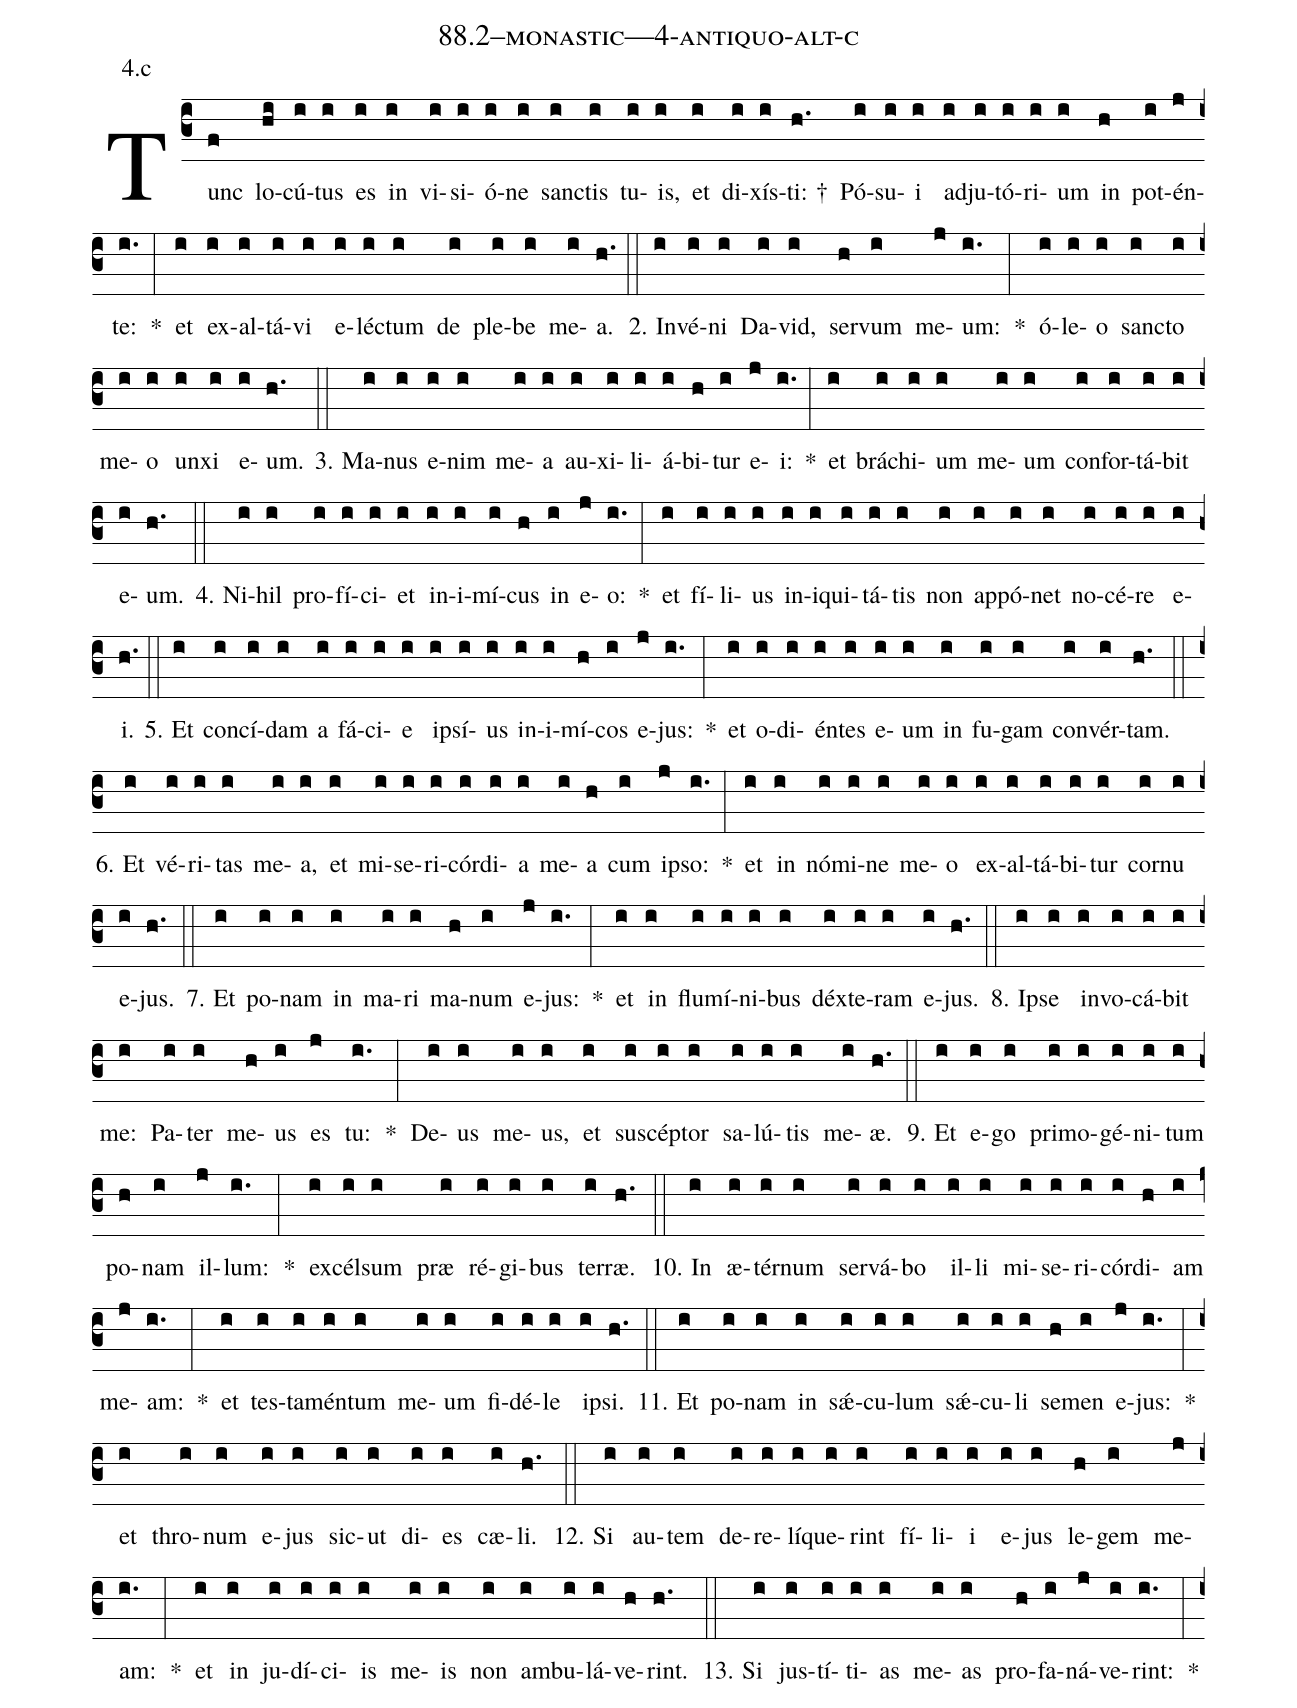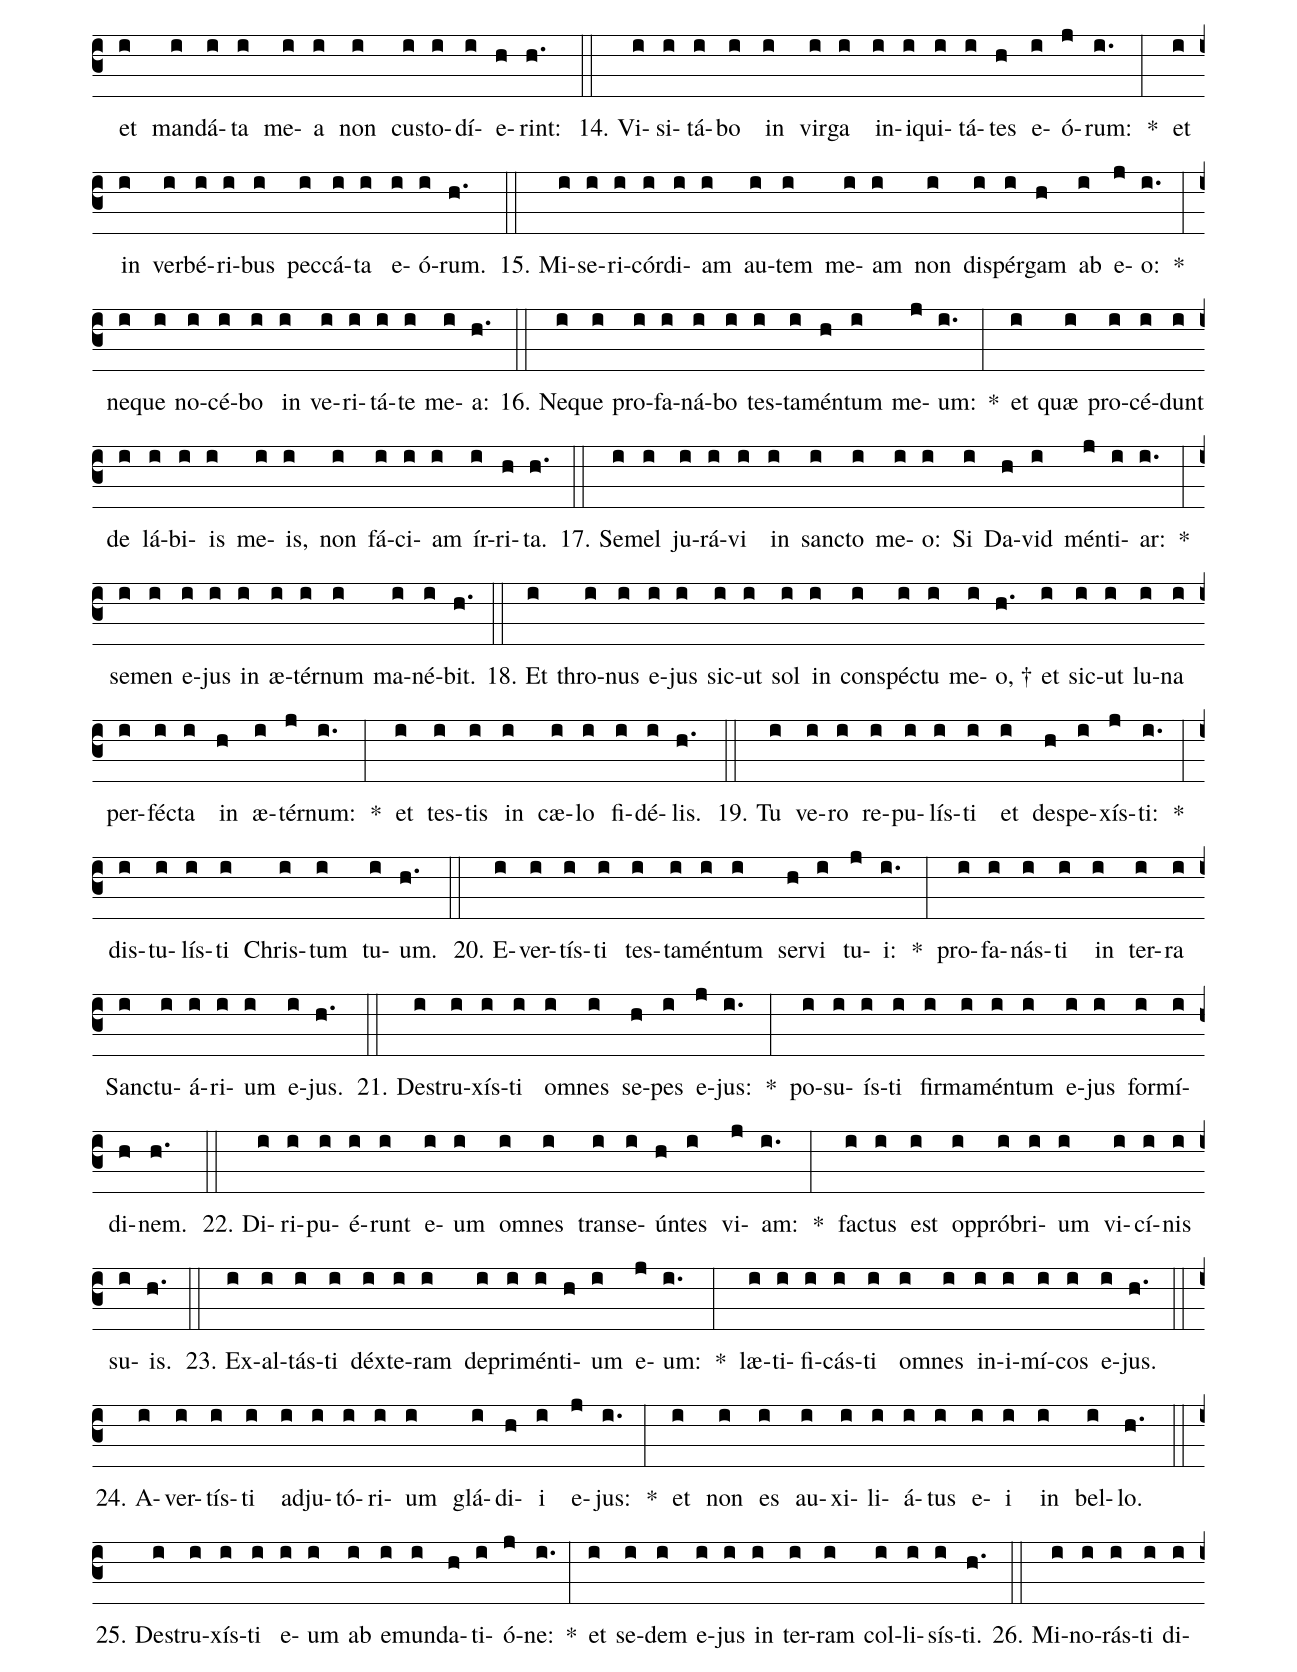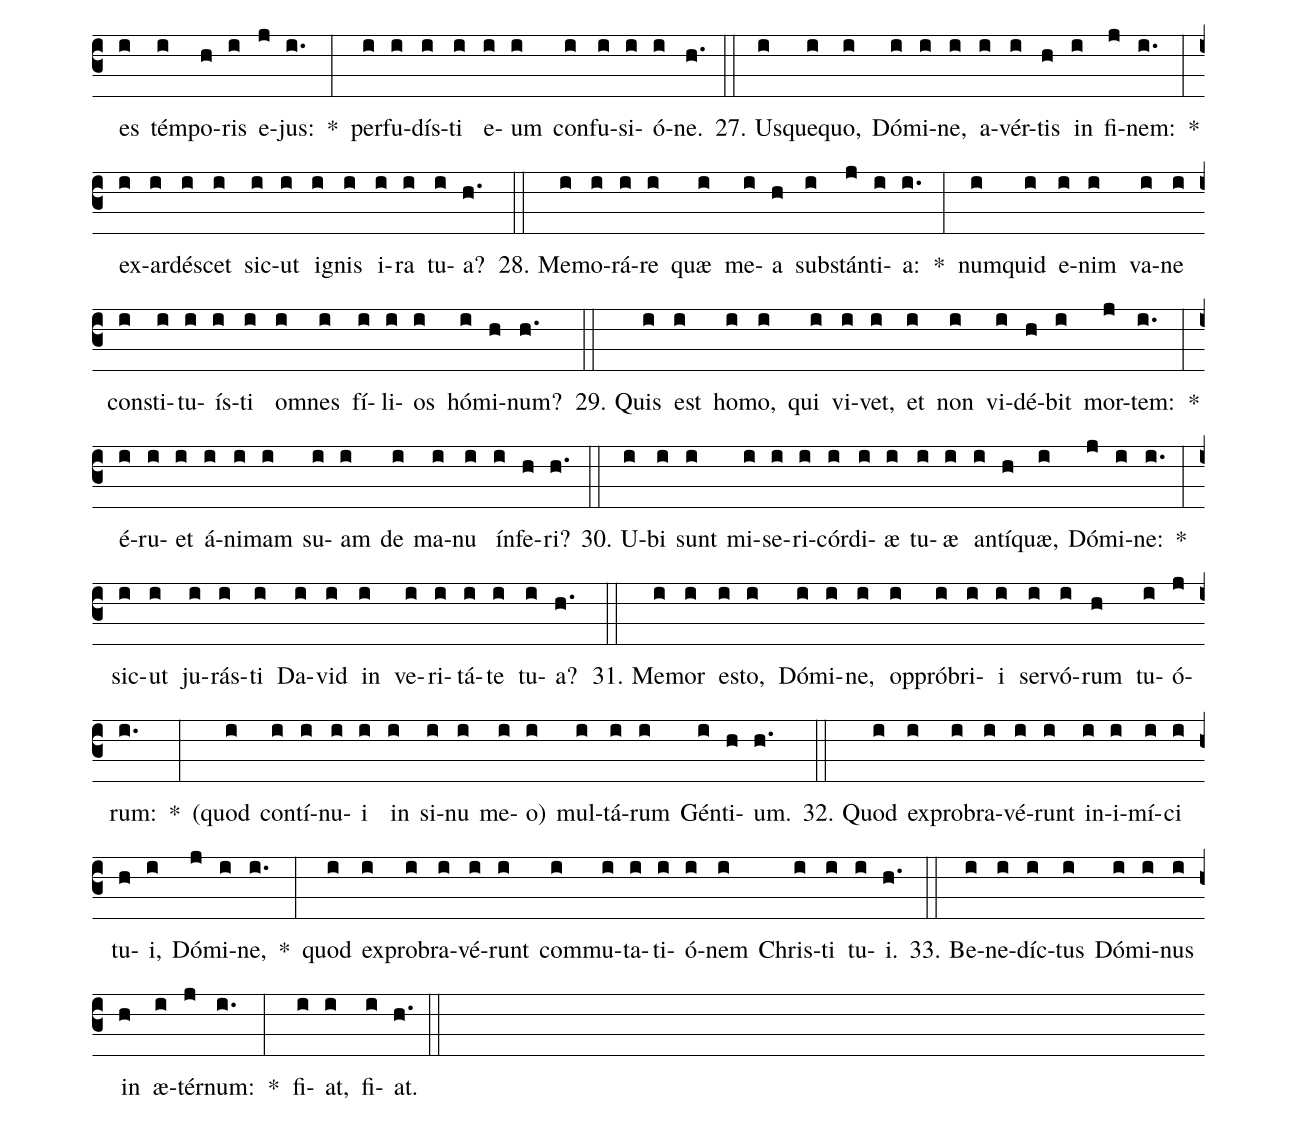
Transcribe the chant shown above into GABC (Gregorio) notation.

name: 88.2--monastic---4-antiquo-alt-c;
annotation: 4.c;
%%
(c3)Tunc(f) lo(hi)cú(i)tus(i) es(i) in(i) vi(i)si(i)ó(i)ne(i) sanc(i)tis(i) tu(i)is,(i) et(i) di(i)xís(i)ti: †(h.) Pó(i)su(i)i(i) ad(i)ju(i)tó(i)ri(i)um(i) in(h) pot(i)én(j)te:(i.) *(:) et(i) ex(i)al(i)tá(i)vi(i) e(i)léc(i)tum(i) de(i) ple(i)be(i) me(i)a.(h.) (::)
2. In(i)vé(i)ni(i) Da(i)vid,(i) ser(h)vum(i) me(j)um:(i.) *(:) ó(i)le(i)o(i) sanc(i)to(i) me(i)o(i) un(i)xi(i) e(i)um.(h.) (::)
3. Ma(i)nus(i) e(i)nim(i) me(i)a(i) au(i)xi(i)li(i)á(i)bi(h)tur(i) e(j)i:(i.) *(:) et(i) brá(i)chi(i)um(i) me(i)um(i) con(i)for(i)tá(i)bit(i) e(i)um.(h.) (::)
4. Ni(i)hil(i) pro(i)fí(i)ci(i)et(i) in(i)i(i)mí(i)cus(h) in(i) e(j)o:(i.) *(:) et(i) fí(i)li(i)us(i) in(i)i(i)qui(i)tá(i)tis(i) non(i) ap(i)pó(i)net(i) no(i)cé(i)re(i) e(i)i.(h.) (::)
5. Et(i) con(i)cí(i)dam(i) a(i) fá(i)ci(i)e(i) ip(i)sí(i)us(i) in(i)i(i)mí(h)cos(i) e(j)jus:(i.) *(:) et(i) o(i)di(i)én(i)tes(i) e(i)um(i) in(i) fu(i)gam(i) con(i)vér(i)tam.(h.) (::)
6. Et(i) vé(i)ri(i)tas(i) me(i)a,(i) et(i) mi(i)se(i)ri(i)cór(i)di(i)a(i) me(i)a(h) cum(i) ip(j)so:(i.) *(:) et(i) in(i) nó(i)mi(i)ne(i) me(i)o(i) ex(i)al(i)tá(i)bi(i)tur(i) cor(i)nu(i) e(i)jus.(h.) (::)
7. Et(i) po(i)nam(i) in(i) ma(i)ri(i) ma(h)num(i) e(j)jus:(i.) *(:) et(i) in(i) flu(i)mí(i)ni(i)bus(i) déx(i)te(i)ram(i) e(i)jus.(h.) (::)
8. Ip(i)se(i) in(i)vo(i)cá(i)bit(i) me:(i) Pa(i)ter(i) me(h)us(i) es(j) tu:(i.) *(:) De(i)us(i) me(i)us,(i) et(i) su(i)scép(i)tor(i) sa(i)lú(i)tis(i) me(i)æ.(h.) (::)
9. Et(i) e(i)go(i) pri(i)mo(i)gé(i)ni(i)tum(i) po(h)nam(i) il(j)lum:(i.) *(:) ex(i)cél(i)sum(i) præ(i) ré(i)gi(i)bus(i) ter(i)ræ.(h.) (::)
10. In(i) æ(i)tér(i)num(i) ser(i)vá(i)bo(i) il(i)li(i) mi(i)se(i)ri(i)cór(i)di(h)am(i) me(j)am:(i.) *(:) et(i) tes(i)ta(i)mén(i)tum(i) me(i)um(i) fi(i)dé(i)le(i) ip(i)si.(h.) (::)
11. Et(i) po(i)nam(i) in(i) sǽ(i)cu(i)lum(i) sǽ(i)cu(i)li(i) se(h)men(i) e(j)jus:(i.) *(:) et(i) thro(i)num(i) e(i)jus(i) sic(i)ut(i) di(i)es(i) cæ(i)li.(h.) (::)
12. Si(i) au(i)tem(i) de(i)re(i)lí(i)que(i)rint(i) fí(i)li(i)i(i) e(i)jus(i) le(h)gem(i) me(j)am:(i.) *(:) et(i) in(i) ju(i)dí(i)ci(i)is(i) me(i)is(i) non(i) am(i)bu(i)lá(i)ve(h)rint.(h.) (::)
13. Si(i) jus(i)tí(i)ti(i)as(i) me(i)as(i) pro(h)fa(i)ná(j)ve(i)rint:(i.) *(:) et(i) man(i)dá(i)ta(i) me(i)a(i) non(i) cus(i)to(i)dí(i)e(h)rint:(h.) (::)
14. Vi(i)si(i)tá(i)bo(i) in(i) vir(i)ga(i) in(i)i(i)qui(i)tá(i)tes(h) e(i)ó(j)rum:(i.) *(:) et(i) in(i) ver(i)bé(i)ri(i)bus(i) pec(i)cá(i)ta(i) e(i)ó(i)rum.(h.) (::)
15. Mi(i)se(i)ri(i)cór(i)di(i)am(i) au(i)tem(i) me(i)am(i) non(i) di(i)spér(i)gam(h) ab(i) e(j)o:(i.) *(:) ne(i)que(i) no(i)cé(i)bo(i) in(i) ve(i)ri(i)tá(i)te(i) me(i)a:(h.) (::)
16. Ne(i)que(i) pro(i)fa(i)ná(i)bo(i) tes(i)ta(i)mén(h)tum(i) me(j)um:(i.) *(:) et(i) quæ(i) pro(i)cé(i)dunt(i) de(i) lá(i)bi(i)is(i) me(i)is,(i) non(i) fá(i)ci(i)am(i) ír(i)ri(h)ta.(h.) (::)
17. Se(i)mel(i) ju(i)rá(i)vi(i) in(i) sanc(i)to(i) me(i)o:(i) Si(i) Da(h)vid(i) mén(j)ti(i)ar:(i.) *(:) se(i)men(i) e(i)jus(i) in(i) æ(i)tér(i)num(i) ma(i)né(i)bit.(h.) (::)
18. Et(i) thro(i)nus(i) e(i)jus(i) sic(i)ut(i) sol(i) in(i) con(i)spéc(i)tu(i) me(i)o, †(h.) et(i) sic(i)ut(i) lu(i)na(i) per(i)féc(i)ta(i) in(h) æ(i)tér(j)num:(i.) *(:) et(i) tes(i)tis(i) in(i) cæ(i)lo(i) fi(i)dé(i)lis.(h.) (::)
19. Tu(i) ve(i)ro(i) re(i)pu(i)lís(i)ti(i) et(i) de(h)spe(i)xís(j)ti:(i.) *(:) dis(i)tu(i)lís(i)ti(i) Chris(i)tum(i) tu(i)um.(h.) (::)
20. E(i)ver(i)tís(i)ti(i) tes(i)ta(i)mén(i)tum(i) ser(h)vi(i) tu(j)i:(i.) *(:) pro(i)fa(i)nás(i)ti(i) in(i) ter(i)ra(i) Sanc(i)tu(i)á(i)ri(i)um(i) e(i)jus.(h.) (::)
21. De(i)stru(i)xís(i)ti(i) om(i)nes(i) se(h)pes(i) e(j)jus:(i.) *(:) po(i)su(i)ís(i)ti(i) fir(i)ma(i)mén(i)tum(i) e(i)jus(i) for(i)mí(i)di(h)nem.(h.) (::)
22. Di(i)ri(i)pu(i)é(i)runt(i) e(i)um(i) om(i)nes(i) trans(i)e(i)ún(h)tes(i) vi(j)am:(i.) *(:) fac(i)tus(i) est(i) op(i)pró(i)bri(i)um(i) vi(i)cí(i)nis(i) su(i)is.(h.) (::)
23. Ex(i)al(i)tás(i)ti(i) déx(i)te(i)ram(i) de(i)pri(i)mén(i)ti(h)um(i) e(j)um:(i.) *(:) læ(i)ti(i)fi(i)cás(i)ti(i) om(i)nes(i) in(i)i(i)mí(i)cos(i) e(i)jus.(h.) (::)
24. A(i)ver(i)tís(i)ti(i) ad(i)ju(i)tó(i)ri(i)um(i) glá(i)di(h)i(i) e(j)jus:(i.) *(:) et(i) non(i) es(i) au(i)xi(i)li(i)á(i)tus(i) e(i)i(i) in(i) bel(i)lo.(h.) (::)
25. De(i)stru(i)xís(i)ti(i) e(i)um(i) ab(i) e(i)mun(i)da(h)ti(i)ó(j)ne:(i.) *(:) et(i) se(i)dem(i) e(i)jus(i) in(i) ter(i)ram(i) col(i)li(i)sís(i)ti.(h.) (::)
26. Mi(i)no(i)rás(i)ti(i) di(i)es(i) tém(i)po(h)ris(i) e(j)jus:(i.) *(:) per(i)fu(i)dís(i)ti(i) e(i)um(i) con(i)fu(i)si(i)ó(i)ne.(h.) (::)
27. Us(i)que(i)quo,(i) Dó(i)mi(i)ne,(i) a(i)vér(i)tis(h) in(i) fi(j)nem:(i.) *(:) ex(i)ar(i)dé(i)scet(i) sic(i)ut(i) i(i)gnis(i) i(i)ra(i) tu(i)a?(h.) (::)
28. Me(i)mo(i)rá(i)re(i) quæ(i) me(i)a(h) sub(i)stán(j)ti(i)a:(i.) *(:) num(i)quid(i) e(i)nim(i) va(i)ne(i) con(i)sti(i)tu(i)ís(i)ti(i) om(i)nes(i) fí(i)li(i)os(i) hó(i)mi(h)num?(h.) (::)
29. Quis(i) est(i) ho(i)mo,(i) qui(i) vi(i)vet,(i) et(i) non(i) vi(i)dé(h)bit(i) mor(j)tem:(i.) *(:) é(i)ru(i)et(i) á(i)ni(i)mam(i) su(i)am(i) de(i) ma(i)nu(i) ín(i)fe(h)ri?(h.) (::)
30. U(i)bi(i) sunt(i) mi(i)se(i)ri(i)cór(i)di(i)æ(i) tu(i)æ(i) an(i)tí(h)quæ,(i) Dó(j)mi(i)ne:(i.) *(:) sic(i)ut(i) ju(i)rás(i)ti(i) Da(i)vid(i) in(i) ve(i)ri(i)tá(i)te(i) tu(i)a?(h.) (::)
31. Me(i)mor(i) es(i)to,(i) Dó(i)mi(i)ne,(i) op(i)pró(i)bri(i)i(i) ser(i)vó(i)rum(h) tu(i)ó(j)rum:(i.) *(:) <v>(</v>quod(i) con(i)tí(i)nu(i)i(i) in(i) si(i)nu(i) me(i)o)(i) mul(i)tá(i)rum(i) Gén(i)ti(h)um.(h.) (::)
32. Quod(i) ex(i)pro(i)bra(i)vé(i)runt(i) in(i)i(i)mí(i)ci(i) tu(h)i,(i) Dó(j)mi(i)ne,(i.) *(:) quod(i) ex(i)pro(i)bra(i)vé(i)runt(i) com(i)mu(i)ta(i)ti(i)ó(i)nem(i) Chris(i)ti(i) tu(i)i.(h.) (::)
33. Be(i)ne(i)díc(i)tus(i) Dó(i)mi(i)nus(i) in(h) æ(i)tér(j)num:(i.) *(:) fi(i)at,(i) fi(i)at.(h.) (::)
